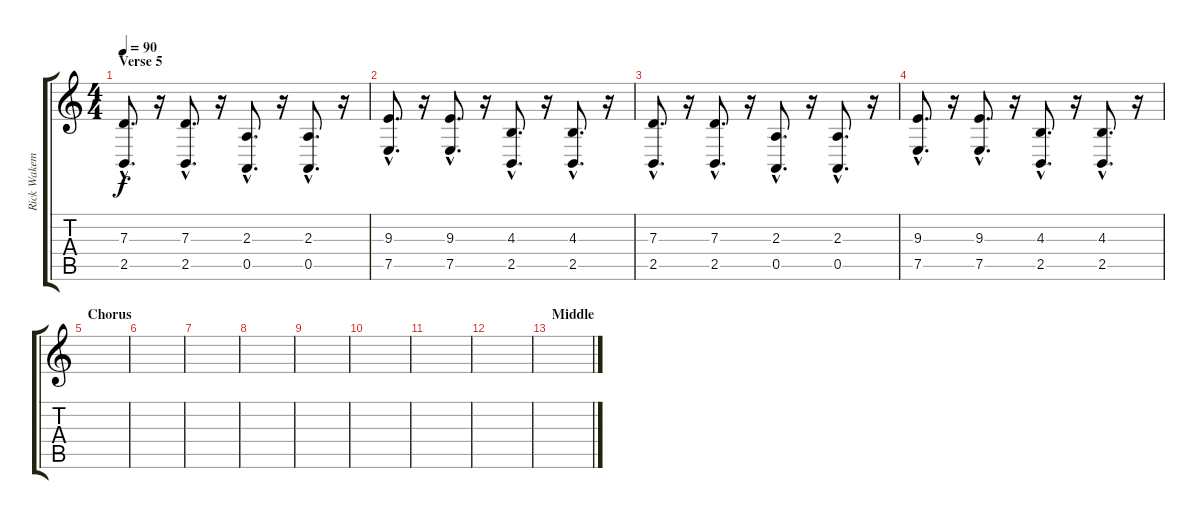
\track ("Rick Wakeman" "Rick Wakem") {instrument stringensemble1}
\staff {score tabs}
\tuning (E4 B3 G3 D3 A2 E2) {hide}
\ts (4 4)
\section ("" "Verse 5")
\tempo 90
\clef g2
\ks c
(7.3{hac} 2.5{hac}).8{d dy f} r.16 (7.3{hac} 2.5{hac}).8{d} r.16 (2.3{hac} 0.5{hac}).8{d} r.16 (2.3{hac} 0.5{hac}).8{d} r.16 |
(9.3{hac} 7.5{hac}).8{d} r.16 (9.3{hac} 7.5{hac}).8{d} r.16 (4.3{hac} 2.5{hac}).8{d} r.16 (4.3{hac} 2.5{hac}).8{d} r.16 |
(7.3{hac} 2.5{hac}).8{d} r.16 (7.3{hac} 2.5{hac}).8{d} r.16 (2.3{hac} 0.5{hac}).8{d} r.16 (2.3{hac} 0.5{hac}).8{d} r.16 |
(9.3{hac} 7.5{hac}).8{d} r.16 (9.3{hac} 7.5{hac}).8{d} r.16 (4.3{hac} 2.5{hac}).8{d} r.16 (4.3{hac} 2.5{hac}).8{d} r.16 |
\section ("" "Chorus")
|
|
|
|
|
|
|
|
\section ("" "Middle")
